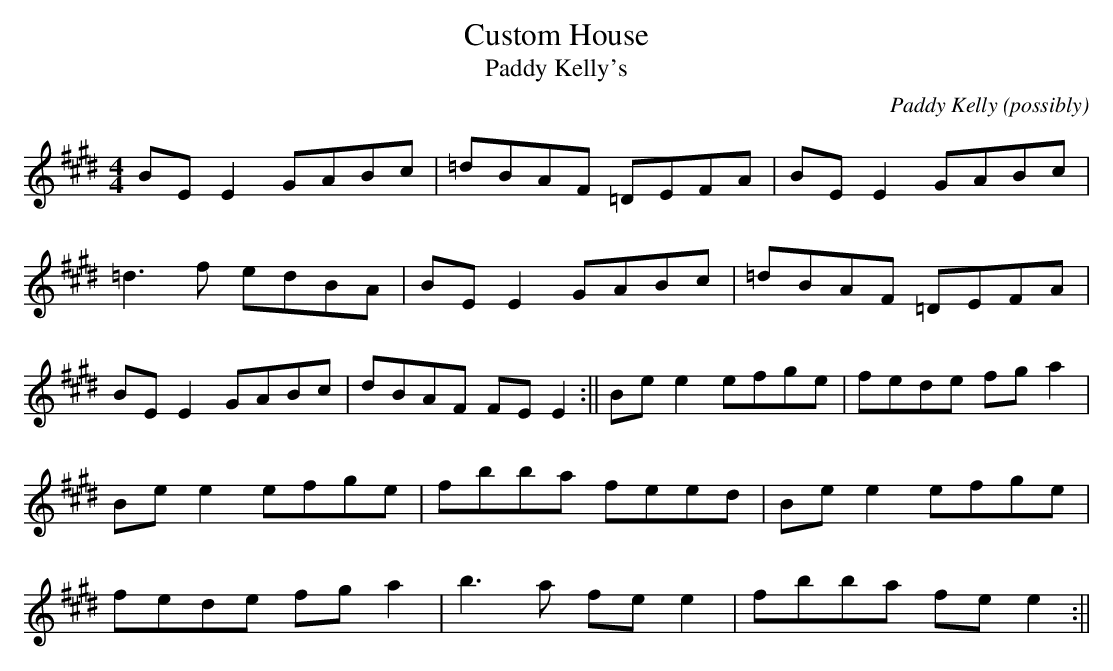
X:1
T:Custom House
T: Paddy Kelly's
C:Paddy Kelly (possibly)
M:4/4
L:1/8
K:E
BEE2 GABc|=dBAF =DEFA|BEE2 GABc|=d3f edBA|\
BEE2 GABc|=dBAF =DEFA|BEE2 GABc|dBAF FEE2:||\
Bee2 efge|fede fga2|Bee2 efge|fbba feed|\
Bee2 efge|fede fga2|b3a fee2|fbba fee2:||
